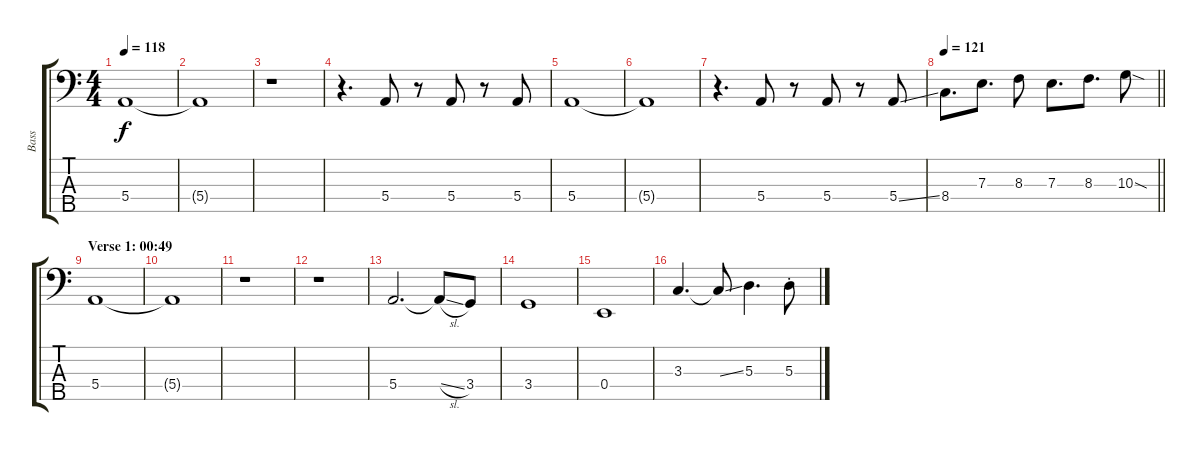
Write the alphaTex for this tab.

\track ("Bass" "Bass") {instrument electricbassfinger}
\staff {score tabs}
\tuning (G2 D2 A1 E1 B0) {hide}
\ts (4 4)
\tempo 118
\clef f4
\ks c
5.4.1{dy f volume 0} |
5.4{t}.1 |
r.1 |
r.4{d volume 10} 5.4.8 r.8 5.4.8 r.8 5.4.8 |
5.4.1{volume 0} |
5.4{t}.1 |
r.4{d volume 10} 5.4.8 r.8 5.4.8 r.8 5.4{ss}.8 |
\tempo 121
\barLineRight lightlight
8.4.8{d} 7.3.8{d} 8.3.8 7.3.8{d} 8.3.8{d} 10.3{sod}.8 |
\section ("" "Verse 1: 00:49")
5.4.1{volume 0} |
5.4{t}.1 |
r.1 |
r.1 |
5.4.2{d volume 10} 5.4{sl t}.8 3.4.8 |
3.4.1 |
0.4.1 |
3.3.4{d} 3.3{ss t}.8 5.3.4{d} 5.3{st}.8
